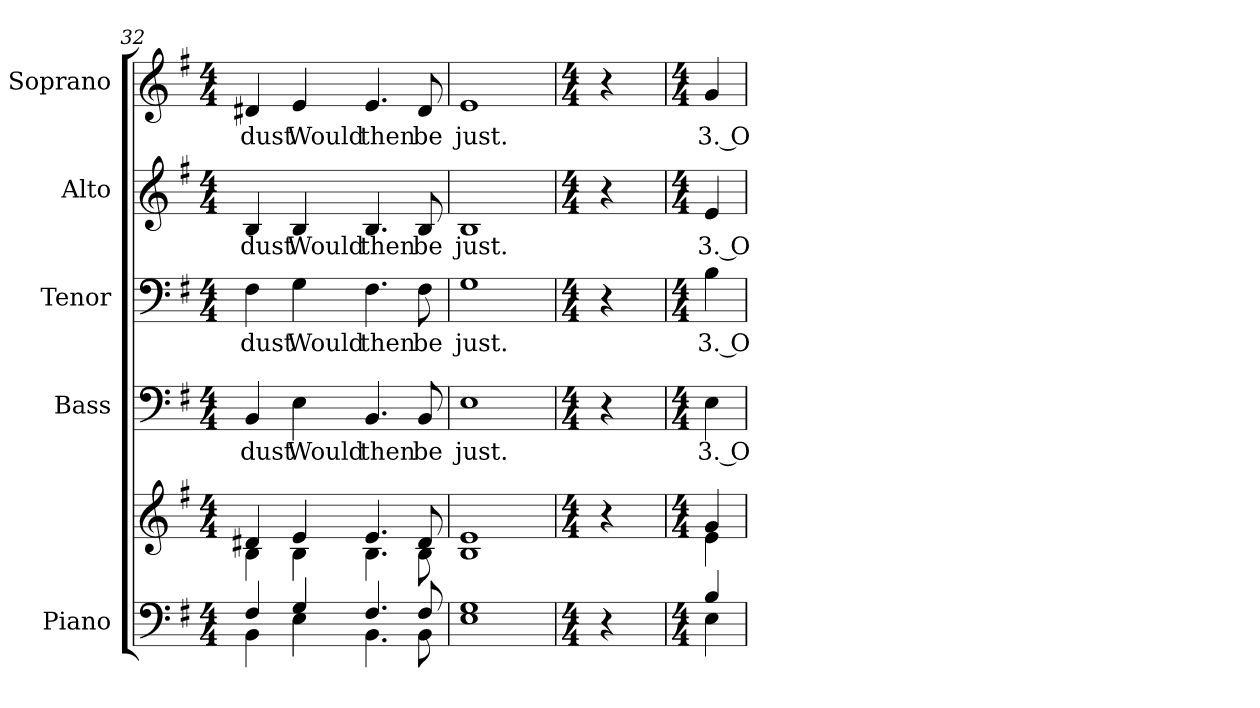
**kern	**kern	**kern	**text	**kern	**text	**kern	**text	**kern	**text
*part5	*part5	*part4	*part4	*part3	*part3	*part2	*part2	*part1	*part1
*staff6	*staff5	*staff4	*staff4	*staff3	*staff3	*staff2	*staff2	*staff1	*staff1
*I"Piano	*	*I"Bass	*	*I"Tenor	*	*I"Alto	*	*I"Soprano	*
*I'Pno.	*	*I'B.	*	*I'T.	*	*I'A.	*	*I'S.	*
!!LO:PB:g=z
*clefF4	*clefG2	*clefF4	*	*clefF4	*	*clefG2	*	*clefG2	*
*k[f#]	*k[f#]	*k[f#]	*	*k[f#]	*	*k[f#]	*	*k[f#]	*
*G:	*G:	*G:	*	*G:	*	*G:	*	*G:	*
*M4/4	*M4/4	*M4/4	*	*M4/4	*	*M4/4	*	*M4/4	*
=32	=32	=32	=32	=32	=32	=32	=32	=32	=32
*^	*^	*	*	*	*	*	*	*	*
!	!	!	!	!	!LO:LY:b:color=#000000	!	!	!	!	!	!
!	!	!	!	!	!	!	!LO:LY:b:color=#000000	!	!	!	!
!	!	!	!	!	!	!	!	!	!LO:LY:b:color=#000000	!	!
!	!	!	!	!	!	!	!	!	!	!	!LO:LY:b:color=#000000
4F#i/	4BBi\	4d#Xi/	4Bi\	4BBi/	dust	4F#i\	dust	4Bi/	dust	4d#Xi/	dust
!	!	!	!	!	!LO:LY:b:color=#000000	!	!	!	!	!	!
!	!	!	!	!	!	!	!LO:LY:b:color=#000000	!	!	!	!
!	!	!	!	!	!	!	!	!	!LO:LY:b:color=#000000	!	!
!	!	!	!	!	!	!	!	!	!	!	!LO:LY:b:color=#000000
4Gi/	4Ei\	4ei/	4Bi\	4Ei\	Would	4Gi\	Would	4Bi/	Would	4ei/	Would
!	!	!	!	!	!LO:LY:b:color=#000000	!	!	!	!	!	!
!	!	!	!	!	!	!	!LO:LY:b:color=#000000	!	!	!	!
!	!	!	!	!	!	!	!	!	!LO:LY:b:color=#000000	!	!
!	!	!	!	!	!	!	!	!	!	!	!LO:LY:b:color=#000000
4.F#i/	4.BBi\	4.ei/	4.Bi\	4.BBi/	then	4.F#i\	then	4.Bi/	then	4.ei/	then
!	!	!	!	!	!LO:LY:b:color=#000000	!	!	!	!	!	!
!	!	!	!	!	!	!	!LO:LY:b:color=#000000	!	!	!	!
!	!	!	!	!	!	!	!	!	!LO:LY:b:color=#000000	!	!
!	!	!	!	!	!	!	!	!	!	!	!LO:LY:b:color=#000000
8F#i/	8BBi\	8d#i/	8Bi\	8BBi/	be	8F#i\	be	8Bi/	be	8d#i/	be
=33	=33	=33	=33	=33	=33	=33	=33	=33	=33	=33	=33
!	!	!	!	!	!LO:LY:b:color=#000000	!	!	!	!	!	!
!	!	!	!	!	!	!	!LO:LY:b:color=#000000	!	!	!	!
!	!	!	!	!	!	!	!	!	!LO:LY:b:color=#000000	!	!
!	!	!	!	!	!	!	!	!	!	!	!LO:LY:b:color=#000000
1Gi	1Ei	1ei	1Bi	1Ei	just.	1Gi	just.	1Bi	just.	1ei	just.
*v	*v	*	*	*	*	*	*	*	*	*	*
*	*v	*v	*	*	*	*	*	*	*	*
!!LO:PB:g=z
=34	=34	=34	=34	=34	=34	=34	=34	=34	=34
*M4/4	*M4/4	*M4/4	*	*M4/4	*	*M4/4	*	*M4/4	*
4r	4r	4r	.	4r	.	4r	.	4r	.
=35	=35	=35	=35	=35	=35	=35	=35	=35	=35
*M4/4	*M4/4	*M4/4	*	*M4/4	*	*M4/4	*	*M4/4	*
*^	*^	*	*	*	*	*	*	*	*
!	!	!	!	!	!LO:LY:b:color=#000000	!	!	!	!	!	!
!	!	!	!	!	!	!	!LO:LY:b:color=#000000	!	!	!	!
!	!	!	!	!	!	!	!	!	!LO:LY:b:color=#000000	!	!
!	!	!	!	!	!	!	!	!	!	!	!LO:LY:b:color=#000000
4Bi/	4Ei\	4gi/	4ei\	4Ei\	3. O	4Bi\	3. O	4ei/	3. O	4gi/	3. O
*v	*v	*	*	*	*	*	*	*	*	*	*
*	*v	*v	*	*	*	*	*	*	*	*
=	=	=	=	=	=	=	=	=	=
*-	*-	*-	*-	*-	*-	*-	*-	*-	*-
